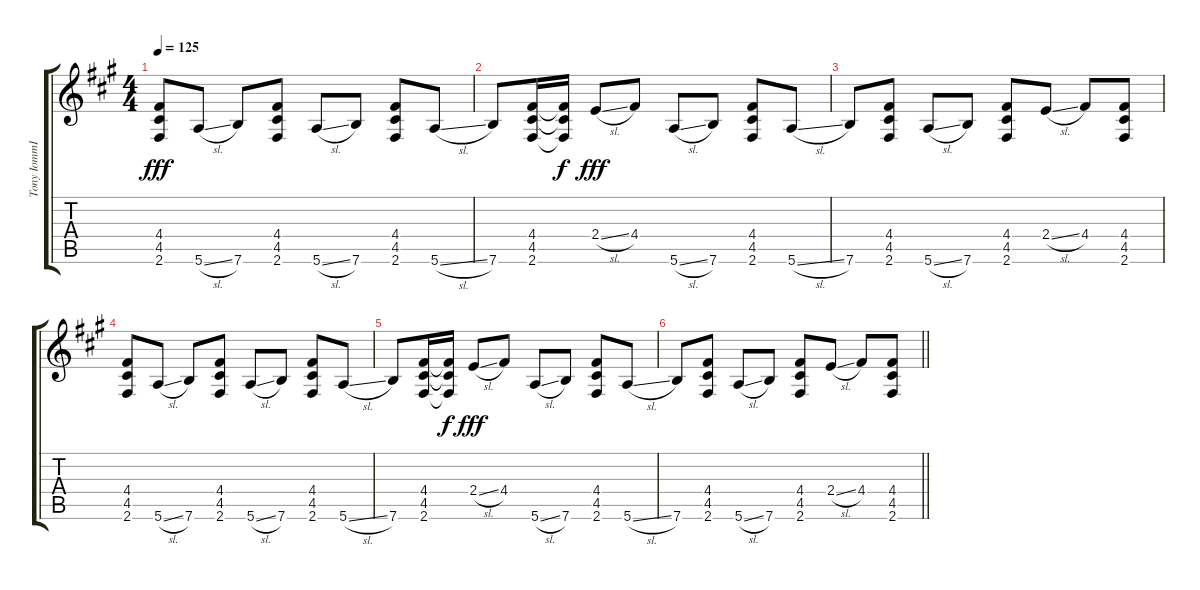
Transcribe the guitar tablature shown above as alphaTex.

\track ("Tony IommI Rhythm" "Tony IommI") {instrument distortionguitar}
\staff {score tabs}
\tuning (E4 B3 G3 D3 A2 E2) {hide}
\ts (4 4)
\tempo 125
\clef g2
\ks a
(4.4 4.5 2.6).8{dy fff} 5.6{sl}.8 7.6.8 (4.4 4.5 2.6).8 5.6{sl}.8 7.6.8 (4.4 4.5 2.6).8 5.6{sl}.8 |
7.6.8 (4.4 4.5 2.6).16 (4.4{t} 4.5{t} 2.6{t}).16{dy f} 2.4{sl}.8{dy fff} 4.4.8 5.6{sl}.8 7.6.8 (4.4 4.5 2.6).8 5.6{sl}.8 |
7.6.8 (4.4 4.5 2.6).8 5.6{sl}.8 7.6.8 (4.4 4.5 2.6).8 2.4{sl}.8 4.4.8 (4.4 4.5 2.6).8 |
(4.4 4.5 2.6).8 5.6{sl}.8 7.6.8 (4.4 4.5 2.6).8 5.6{sl}.8 7.6.8 (4.4 4.5 2.6).8 5.6{sl}.8 |
7.6.8 (4.4 4.5 2.6).16 (4.4{t} 4.5{t} 2.6{t}).16{dy f} 2.4{sl}.8{dy fff} 4.4.8 5.6{sl}.8 7.6.8 (4.4 4.5 2.6).8 5.6{sl}.8 |
\barLineRight lightlight
7.6.8 (4.4 4.5 2.6).8 5.6{sl}.8 7.6.8 (4.4 4.5 2.6).8 2.4{sl}.8 4.4.8 (4.4 4.5 2.6).8
